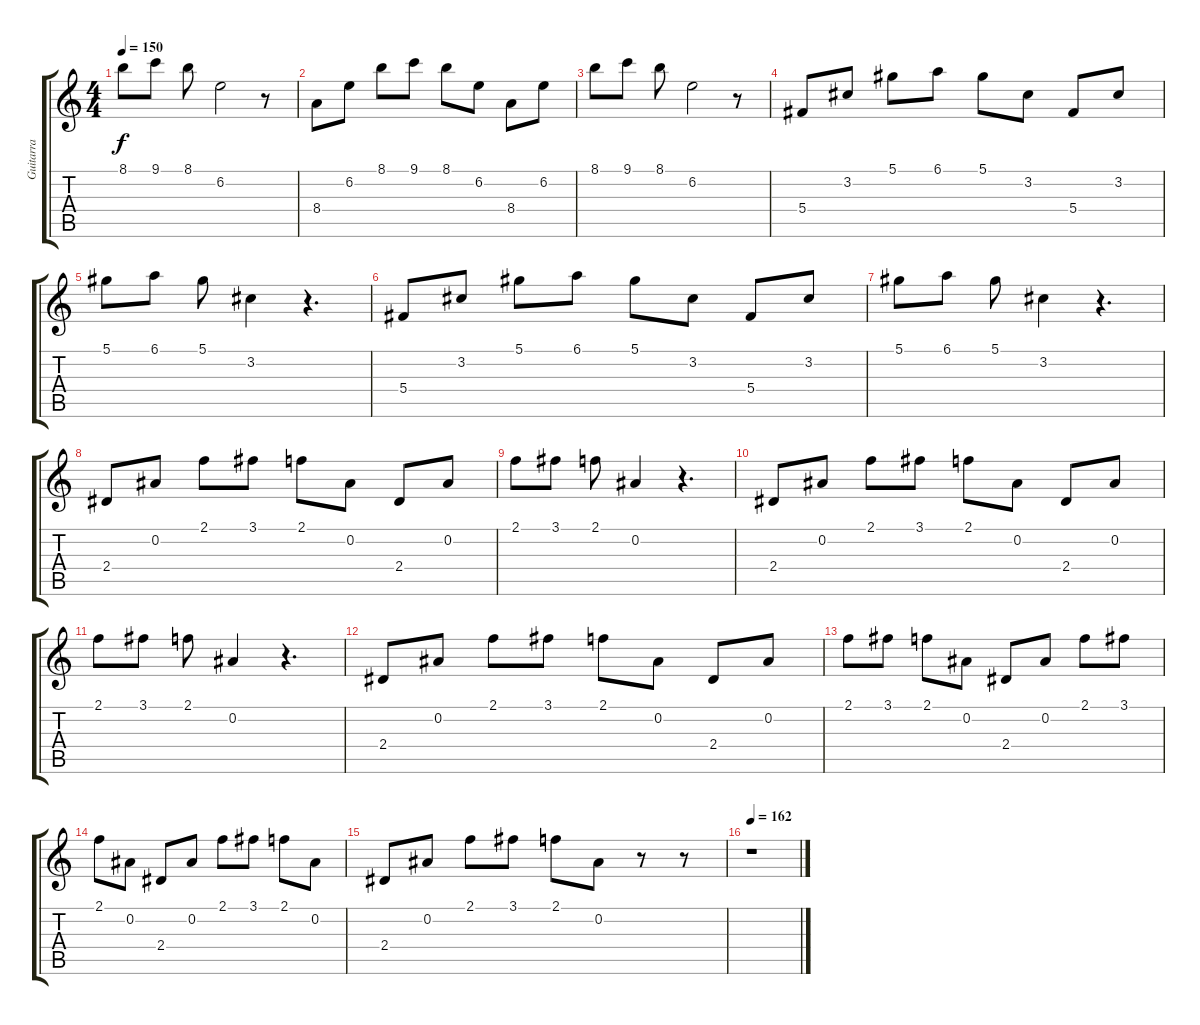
\track ("Guitarra" "Guitarra") {instrument acousticguitarsteel}
\staff {score tabs}
\tuning (Eb4 Bb3 Gb3 Db3 Ab2 Eb2) {hide}
\ts (4 4)
\tempo 150
\clef g2
\ks c
8.1.8{dy f} 9.1.8 8.1.8 6.2.2 r.8 |
8.4.8 6.2.8 8.1.8 9.1.8 8.1.8 6.2.8 8.4.8 6.2.8 |
8.1.8 9.1.8 8.1.8 6.2.2 r.8 |
5.4.8 3.2.8 5.1.8 6.1.8 5.1.8 3.2.8 5.4.8 3.2.8 |
5.1.8 6.1.8 5.1.8 3.2.4 r.4{d} |
5.4.8 3.2.8 5.1.8 6.1.8 5.1.8 3.2.8 5.4.8 3.2.8 |
5.1.8 6.1.8 5.1.8 3.2.4 r.4{d} |
2.4.8 0.2.8 2.1.8 3.1.8 2.1.8 0.2.8 2.4.8 0.2.8 |
2.1.8 3.1.8 2.1.8 0.2.4 r.4{d} |
2.4.8 0.2.8 2.1.8 3.1.8 2.1.8 0.2.8 2.4.8 0.2.8 |
2.1.8 3.1.8 2.1.8 0.2.4 r.4{d} |
2.4.8 0.2.8 2.1.8 3.1.8 2.1.8 0.2.8 2.4.8 0.2.8 |
2.1.8 3.1.8 2.1.8 0.2.8 2.4.8 0.2.8 2.1.8 3.1.8 |
2.1.8 0.2.8 2.4.8 0.2.8 2.1.8 3.1.8 2.1.8 0.2.8 |
2.4.8 0.2.8 2.1.8 3.1.8 2.1.8 0.2.8 r.8 r.8 |
\tempo 162
r.1
